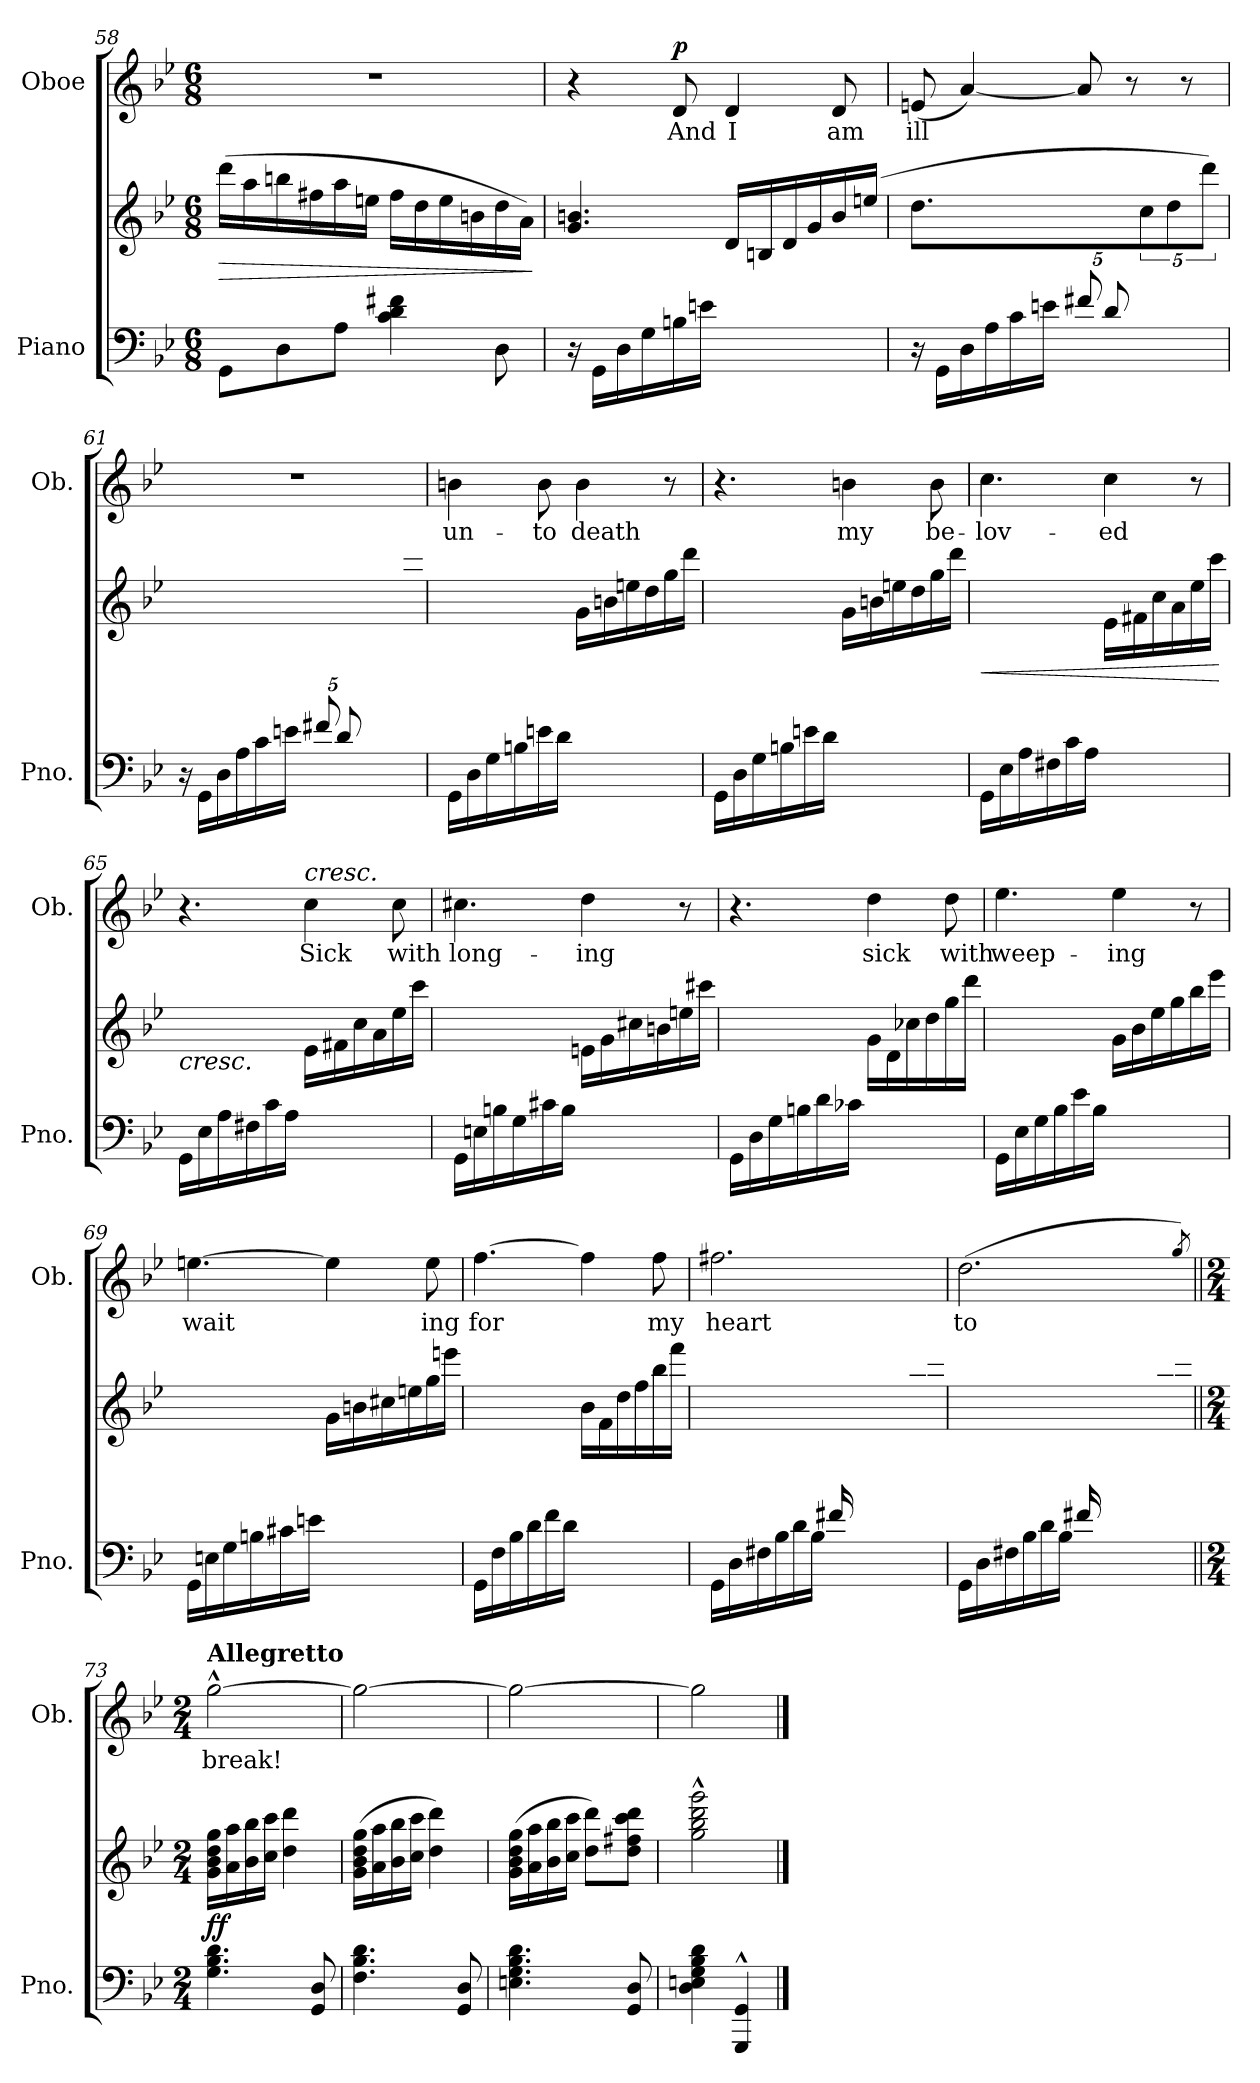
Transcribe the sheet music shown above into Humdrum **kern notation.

**kern	**kern	**dynam	**kern	**text	**dynam
*part2	*part2	*part2	*part1	*part1	*part1
*staff3	*staff2	*staff2/3	*staff1	*staff1	*staff1
*I"Piano	*	*	*I"Oboe	*	*
*I'Pno.	*	*	*I'Ob.	*	*
!!LO:LB:g=z
*clefF4	*clefG2	*	*clefG2	*	*
*k[b-e-]	*k[b-e-]	*	*k[b-e-]	*	*
*M6/8	*M6/8	*	*M6/8	*	*
=58	=58	=58	=58	=58	=58
!	!	!LO:HP:b	!	!	!
8GG\L	(16ddd\LL	>	2.r	.	.
.	16aa\	.	.	.	.
8D\	16bbn\	.	.	.	.
.	16ff#X\	.	.	.	.
8A\J	16aa\	.	.	.	.
.	16een\JJ	.	.	.	.
4c\ 4d\ 4f#X\	16ff#\LL	.	.	.	.
.	16dd\	.	.	.	.
.	16ee\	.	.	.	.
.	16bn\	.	.	.	.
8D\	16dd\	.	.	.	.
.	16a\JJ)	.	.	.	.
.	.	]	.	.	.
=59	=59	=59	=59	=59	=59
16r	4.g/ 4.bn/	.	4r	.	.
(16GG\LL	.	.	.	.	.
16D\	.	.	.	.	.
16G\	.	.	.	.	.
!	!	!	!	!LO:LY:b	!LO:DY:a
16Bn\	.	.	8d/	And	p
16en\JJ	.	.	.	.	.
!	!	!	!	!LO:LY:b	!
4ryy	16d/LL	.	4d/	I	.
.	16Bn/	.	.	.	.
.	16d/	.	.	.	.
.	16g/	.	.	.	.
!	!	!	!	!LO:LY:b	!
8ryy	16b/	.	8d/	am	.
.	(16een/JJ	.	.	.	.
=60	=60	=60	=60	=60	=60
*^	*	*	*	*	*
!	!	!	!	!	!LO:LY:b	!
4.ryy	16r	4.dd\	.	(8en/	ill	.
.	(16GG\LL	.	.	.	.	.
.	16D\	.	.	[4a/)	.	.
.	16A\	.	.	.	.	.
.	16c\	.	.	.	.	.
.	16en\JJ	.	.	.	.	.
*Xbrackettup	*	*	*	*	*	*
40%3f#X/L	4ryy	10.ryy	.	8a/]	.	.
40%3d/	.	.	.	.	.	.
.	.	.	.	8r	.	.
20%3.ryy	.	40%3cc\	.	.	.	.
.	.	40%3dd\	.	.	.	.
.	8ryy	.	.	8r	.	.
.	.	40%3ddd\J)	.	.	.	.
!!LO:LB:g=z
=61	=61	=61	=61	=61	=61	=61
4.ryy	16r	4.ryy	.	2.r	.	.
.	(16GG\LL	.	.	.	.	.
.	16D\	.	.	.	.	.
.	16A\	.	.	.	.	.
.	16c\	.	.	.	.	.
.	16en\JJ	.	.	.	.	.
40%3f#X/L	4ryy	10.ryy	.	.	.	.
40%3d/	.	.	.	.	.	.
20%3.ryy	.	40%3cc\	.	.	.	.
.	.	40%3dd\	.	.	.	.
.	8ryy	.	.	.	.	.
.	.	40%3ddd\J)	.	.	.	.
*v	*v	*	*	*	*	*
=62	=62	=62	=62	=62	=62
!	!	!	!	!LO:LY:b	!
(16GG\LL	4.ryy	.	4bn\	un-	.
16D\	.	.	.	.	.
16G\	.	.	.	.	.
16Bn\	.	.	.	.	.
!	!	!	!	!LO:LY:b	!
16en\	.	.	8b\	-to	.
16d\JJ	.	.	.	.	.
!	!	!	!	!LO:LY:b	!
4ryy	16g\LL	.	4b\	death	.
.	16bn\	.	.	.	.
.	16een\	.	.	.	.
.	16dd\	.	.	.	.
8ryy	16gg\	.	8r	.	.
.	16ddd\JJ)	.	.	.	.
=63	=63	=63	=63	=63	=63
(16GG\LL	4.ryy	.	4.r	.	.
16D\	.	.	.	.	.
16G\	.	.	.	.	.
16Bn\	.	.	.	.	.
16en\	.	.	.	.	.
16d\JJ	.	.	.	.	.
!	!	!	!	!LO:LY:b	!
4ryy	16g\LL	.	4bn\	my	.
.	16bn\	.	.	.	.
.	16een\	.	.	.	.
.	16dd\	.	.	.	.
!	!	!	!	!LO:LY:b	!
8ryy	16gg\	.	8b\	be-	.
.	16ddd\JJ)	.	.	.	.
!!LO:PB:g=z
=64	=64	=64	=64	=64	=64
!	!	!LO:HP:b	!	!LO:LY:b	!
(16GG\LL	4.ryy	<	4.cc\	-lov-	.
16E-\	.	.	.	.	.
16A\	.	.	.	.	.
16F#X\	.	.	.	.	.
16c\	.	.	.	.	.
16A\JJ	.	.	.	.	.
!	!	!	!	!LO:LY:b	!
4ryy	16e-\LL	.	4cc\	-ed	.
.	16f#X\	.	.	.	.
.	16cc\	.	.	.	.
.	16a\	.	.	.	.
8ryy	16ee-\	.	8r	.	.
.	16ccc\JJ)	.	.	.	.
.	.	[	.	.	.
=65	=65	=65	=65	=65	=65
!	!LO:TX:b:i:t=cresc.	!	!	!	!
(16GG\LL	4.ryy	.	4.r	.	.
16E-\	.	.	.	.	.
16A\	.	.	.	.	.
16F#X\	.	.	.	.	.
16c\	.	.	.	.	.
16A\JJ	.	.	.	.	.
!	!	!	!LO:TX:a:i:t=cresc.	!	!
!	!	!	!	!LO:LY:b	!
4ryy	16e-\LL	.	4cc\	Sick	.
.	16f#X\	.	.	.	.
.	16cc\	.	.	.	.
.	16a\	.	.	.	.
!	!	!	!	!LO:LY:b	!
8ryy	16ee-\	.	8cc\	with	.
.	16ccc\JJ)	.	.	.	.
=66	=66	=66	=66	=66	=66
!	!	!	!	!LO:LY:b	!
(16GG\LL	4.ryy	.	4.cc#X\	long-	.
16En\	.	.	.	.	.
16Bn\	.	.	.	.	.
16G\	.	.	.	.	.
16c#X\	.	.	.	.	.
16B\JJ	.	.	.	.	.
!	!	!	!	!LO:LY:b	!
4ryy	16en\LL	.	4dd\	-ing	.
.	16g\	.	.	.	.
.	16cc#X\	.	.	.	.
.	16bn\	.	.	.	.
8ryy	16een\	.	8r	.	.
.	16ccc#X\JJ)	.	.	.	.
!!LO:LB:g=z
=67	=67	=67	=67	=67	=67
(16GG\LL	4.ryy	.	4.r	.	.
16D\	.	.	.	.	.
16G\	.	.	.	.	.
16Bn\	.	.	.	.	.
16d\	.	.	.	.	.
16c-X\JJ	.	.	.	.	.
!	!	!	!	!LO:LY:b	!
4ryy	16g\LL	.	4dd\	sick	.
.	16d\	.	.	.	.
.	16cc-X\	.	.	.	.
.	16dd\	.	.	.	.
!	!	!	!	!LO:LY:b	!
8ryy	16gg\	.	8dd\	with	.
.	16ddd\JJ)	.	.	.	.
=68	=68	=68	=68	=68	=68
!	!	!	!	!LO:LY:b	!
(16GG\LL	4.ryy	.	4.ee-\	weep-	.
16E-\	.	.	.	.	.
16G\	.	.	.	.	.
16B-\	.	.	.	.	.
16e-\	.	.	.	.	.
16B-\JJ	.	.	.	.	.
!	!	!	!	!LO:LY:b	!
4ryy	16g\LL	.	4ee-\	-ing	.
.	16b-\	.	.	.	.
.	16ee-\	.	.	.	.
.	16gg\	.	.	.	.
8ryy	16bb-\	.	8r	.	.
.	16eee-\JJ)	.	.	.	.
=69	=69	=69	=69	=69	=69
!	!	!	!	!LO:LY:b	!
(16GG\LL	4.ryy	.	[4.een\	wait	.
16En\	.	.	.	.	.
16G\	.	.	.	.	.
16Bn\	.	.	.	.	.
16c#X\	.	.	.	.	.
16en\JJ	.	.	.	.	.
4ryy	16g\LL	.	4ee\]	.	.
.	16bn\	.	.	.	.
.	16cc#X\	.	.	.	.
.	16een\	.	.	.	.
!	!	!	!	!LO:LY:b	!
8ryy	16gg\	.	8ee\	ing	.
.	16eeen\JJ)	.	.	.	.
!!LO:LB:g=z
=70	=70	=70	=70	=70	=70
!	!	!	!	!LO:LY:b	!
(16GG\LL	4.ryy	.	[4.ff\	for	.
16F\	.	.	.	.	.
16B-\	.	.	.	.	.
16d\	.	.	.	.	.
16f\	.	.	.	.	.
16d\JJ	.	.	.	.	.
4ryy	16b-\LL	.	4ff\]	.	.
.	16f\	.	.	.	.
.	16dd\	.	.	.	.
.	16ff\	.	.	.	.
!	!	!	!	!LO:LY:b	!
8ryy	16bb-\	.	8ff\	my	.
.	16fff\JJ)	.	.	.	.
=71	=71	=71	=71	=71	=71
*^	*	*	*	*	*
!	!	!	!	!	!LO:LY:b	!
4.ryy	(16GG\LL	4.ryy	.	2.ff#X\	heart	.
.	16D\	.	.	.	.	.
.	16F#X\	.	.	.	.	.
.	16B-\	.	.	.	.	.
.	16d\	.	.	.	.	.
.	16B-\JJ	.	.	.	.	.
16f#X/LL	4ryy	16ryy	.	.	.	.
4ryy	.	16b-\	.	.	.	.
.	.	16dd\	.	.	.	.
.	.	16ff#X\	.	.	.	.
.	8ryy	16bb-\	.	.	.	.
16ryy	.	16ddd\JJ)	.	.	.	.
=72	=72	=72	=72	=72	=72	=72
!	!	!	!	!	!LO:LY:b	!
4.ryy	(16GG\LL	4.ryy	.	(2.dd\	to	.
.	16D\	.	.	.	.	.
.	16F#X\	.	.	.	.	.
.	16B-\	.	.	.	.	.
.	16d\	.	.	.	.	.
.	16B-\JJ	.	.	.	.	.
16f#X/LL	4ryy	16ryy	.	.	.	.
4ryy	.	16b-\	.	.	.	.
.	.	16dd\	.	.	.	.
.	.	16ff#X\	.	.	.	.
.	8ryy	16bb-\	.	.	.	.
16ryy	.	16ddd\JJ)	.	.	.	.
*v	*v	*	*	*	*	*
.	.	.	8qgg/)	.	.
!!LO:PB:g=z
=73||	=73||	=73||	=73||	=73||	=73||
*M2/4	*M2/4	*	*M2/4	*	*
!	!	!	!LO:TX:a:B:t=Allegretto	!	!
!	!	!LO:DY:b	!	!LO:LY:b	!
4.G\ 4.B-\ 4.d\	16g\ 16b-\ 16dd\ 16gg\LL	ff	[2gg^^\	break!	.
.	16a\ 16aa\	.	.	.	.
.	16b-\ 16bb-\	.	.	.	.
.	16cc\ 16ccc\JJ	.	.	.	.
.	4dd\ 4ddd\)	.	.	.	.
8GG/ 8D/	.	.	.	.	.
=74	=74	=74	=74	=74	=74
4.F\ 4.B-\ 4.d\	(16g\ 16b-\ 16dd\ 16gg\LL	.	2gg\_	.	.
.	16a\ 16aa\	.	.	.	.
.	16b-\ 16bb-\	.	.	.	.
.	16cc\ 16ccc\JJ	.	.	.	.
.	4dd\ 4ddd\)	.	.	.	.
8GG/ 8D/	.	.	.	.	.
=75	=75	=75	=75	=75	=75
4.En\ 4.G\ 4.B-\ 4.d\	(16g\ 16b-\ 16dd\ 16gg\LL	.	2gg\_	.	.
.	16a\ 16aa\	.	.	.	.
.	16b-\ 16bb-\	.	.	.	.
.	16cc\ 16ccc\JJ	.	.	.	.
.	8dd\ 8ddd\L)	.	.	.	.
8GG/ 8D/	8dd\ 8ff#X\ 8ccc\ 8ddd\J	.	.	.	.
=76	=76	=76	=76	=76	=76
!	!	!LO:DY:b	!	!	!
4D\ 4En\ 4G\ 4B-\ 4d\	2gg\^^ 2bb-\^^ 2ddd\^^ 2ggg\^^	other-dynamics	2gg\]	.	.
4GGG/^^ 4GG/^^	.	.	.	.	.
==	==	==	==	==	==
*-	*-	*-	*-	*-	*-
